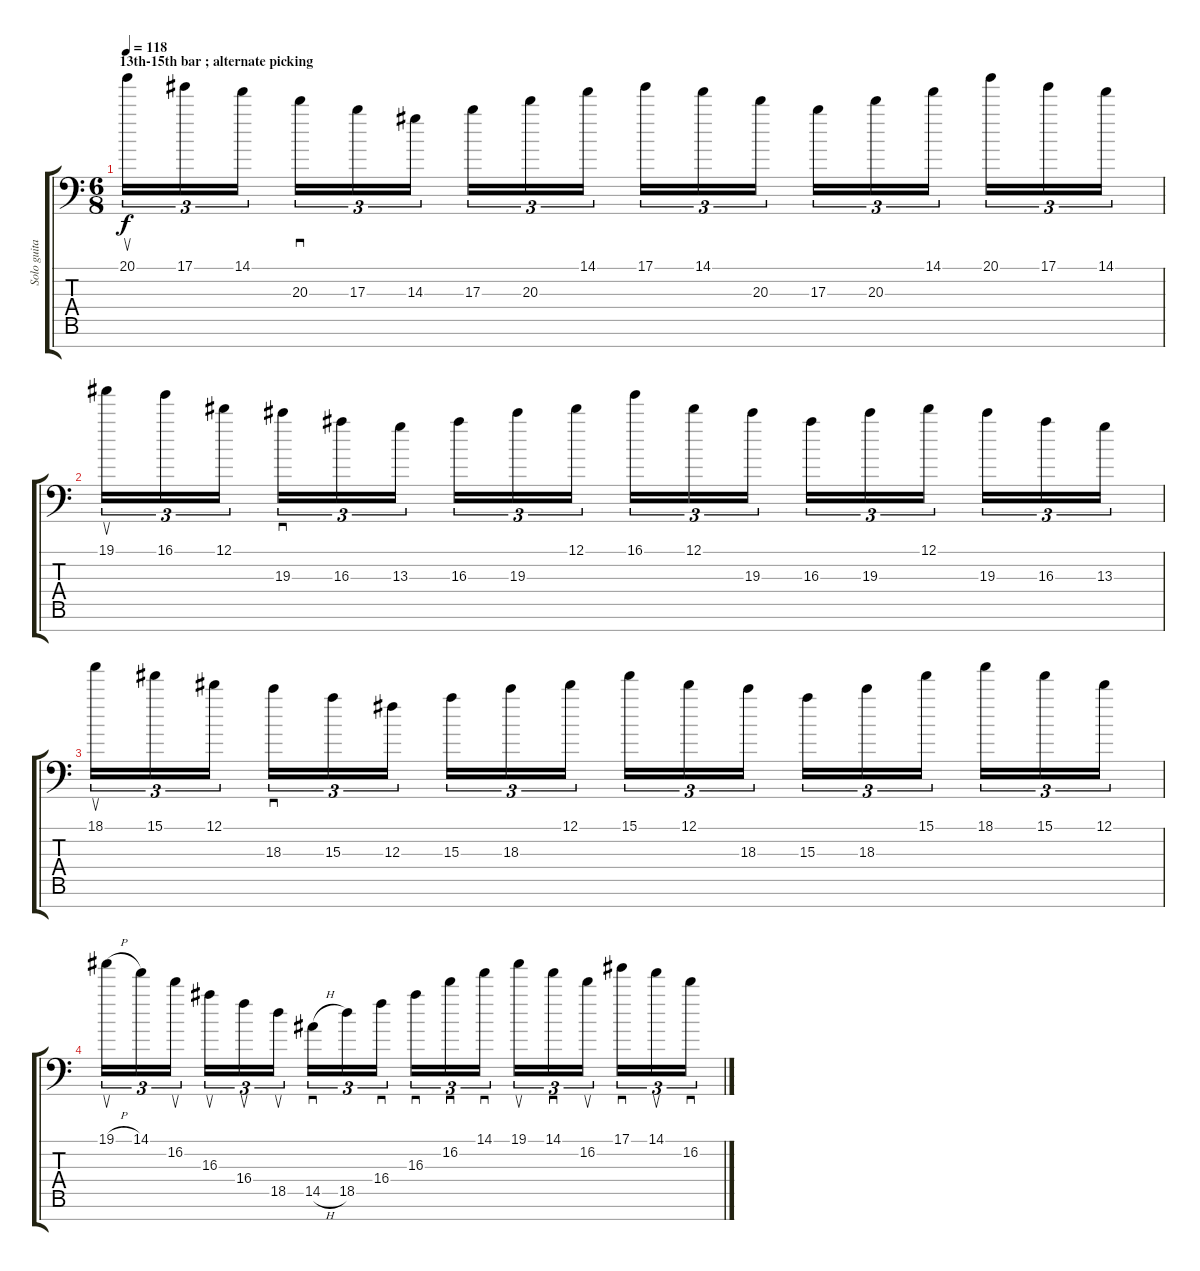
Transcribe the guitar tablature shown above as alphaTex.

\track ("Solo guitar" "Solo guita") {instrument distortionguitar}
\staff {score tabs}
\tuning (Eb4 Bb3 Gb3 Db3 Ab2 Eb2 Bb1) {hide}
\ts (6 8)
\section ("" "13th-15th bar ; alternate picking")
\tempo 118
\clef f4
\ks c
20.1.16{su tu (3 2) dy f} 17.1.16{tu (3 2)} 14.1.16{tu (3 2) beam splitsecondary} 20.3.16{sd tu (3 2)} 17.3.16{tu (3 2)} 14.3.16{tu (3 2) beam splitsecondary} 17.3.16{tu (3 2)} 20.3.16{tu (3 2)} 14.1.16{tu (3 2)} 17.1.16{tu (3 2)} 14.1.16{tu (3 2)} 20.3.16{tu (3 2) beam splitsecondary} 17.3.16{tu (3 2)} 20.3.16{tu (3 2)} 14.1.16{tu (3 2) beam splitsecondary} 20.1.16{tu (3 2)} 17.1.16{tu (3 2)} 14.1.16{tu (3 2)} |
19.1.16{su tu (3 2)} 16.1.16{tu (3 2)} 12.1.16{tu (3 2) beam splitsecondary} 19.3.16{sd tu (3 2)} 16.3.16{tu (3 2)} 13.3.16{tu (3 2) beam splitsecondary} 16.3.16{tu (3 2)} 19.3.16{tu (3 2)} 12.1.16{tu (3 2)} 16.1.16{tu (3 2)} 12.1.16{tu (3 2)} 19.3.16{tu (3 2) beam splitsecondary} 16.3.16{tu (3 2)} 19.3.16{tu (3 2)} 12.1.16{tu (3 2) beam splitsecondary} 19.3.16{tu (3 2)} 16.3.16{tu (3 2)} 13.3.16{tu (3 2)} |
18.1.16{su tu (3 2)} 15.1.16{tu (3 2)} 12.1.16{tu (3 2) beam splitsecondary} 18.3.16{sd tu (3 2)} 15.3.16{tu (3 2)} 12.3.16{tu (3 2) beam splitsecondary} 15.3.16{tu (3 2)} 18.3.16{tu (3 2)} 12.1.16{tu (3 2)} 15.1.16{tu (3 2)} 12.1.16{tu (3 2)} 18.3.16{tu (3 2) beam splitsecondary} 15.3.16{tu (3 2)} 18.3.16{tu (3 2)} 15.1.16{tu (3 2) beam splitsecondary} 18.1.16{tu (3 2)} 15.1.16{tu (3 2)} 12.1.16{tu (3 2)} |
19.1{h}.16{su tu (3 2)} 14.1.16{tu (3 2)} 16.2.16{su tu (3 2) beam splitsecondary} 16.3.16{su tu (3 2)} 16.4.16{su tu (3 2)} 18.5.16{su tu (3 2) beam splitsecondary} 14.5{h}.16{sd tu (3 2)} 18.5.16{tu (3 2)} 16.4.16{sd tu (3 2)} 16.3.16{sd tu (3 2)} 16.2.16{sd tu (3 2)} 14.1.16{sd tu (3 2) beam splitsecondary} 19.1.16{su tu (3 2)} 14.1.16{sd tu (3 2)} 16.2.16{su tu (3 2) beam splitsecondary} 17.1.16{sd tu (3 2)} 14.1.16{su tu (3 2)} 16.2.16{sd tu (3 2)}
